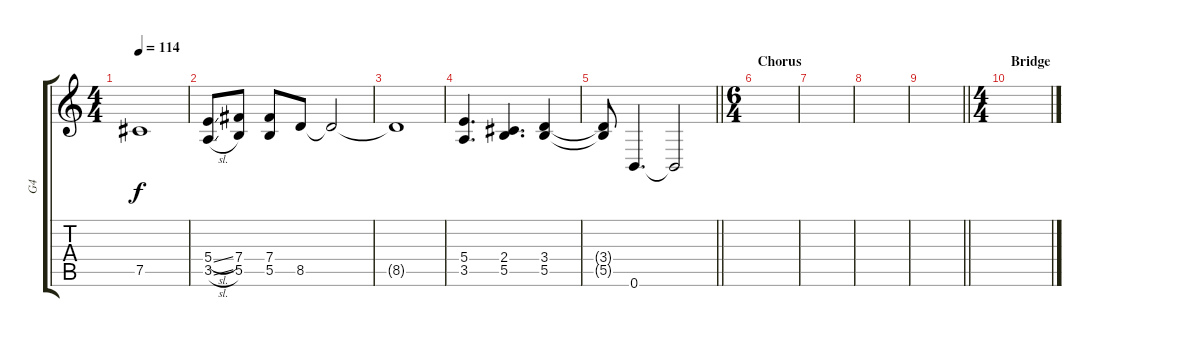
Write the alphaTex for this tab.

\track ("G4" "G4") {instrument overdrivenguitar}
\staff {score tabs}
\tuning (Db4 Ab3 E3 B2 Gb2 B1) {hide}
\ts (4 4)
\tempo 114
\clef g2
\ks c
7.5{t}.1{dy f} |
(5.4{sl} 3.5{sl}).8 (7.4 5.5).8 (7.4 5.5).8 8.5.8 8.5{t}.2 |
8.5{t}.1 |
(5.4 3.5).4{d} (2.4 5.5).4{d} (3.4 5.5).4 |
\barLineRight lightlight
(3.4{t} 5.5{t}).8 0.6.4{d} 0.6{t}.2 |
\ts (6 4)
\section ("" "Chorus")
|
|
|
\barLineRight lightlight
|
\ts (4 4)
\section ("" "Bridge")
